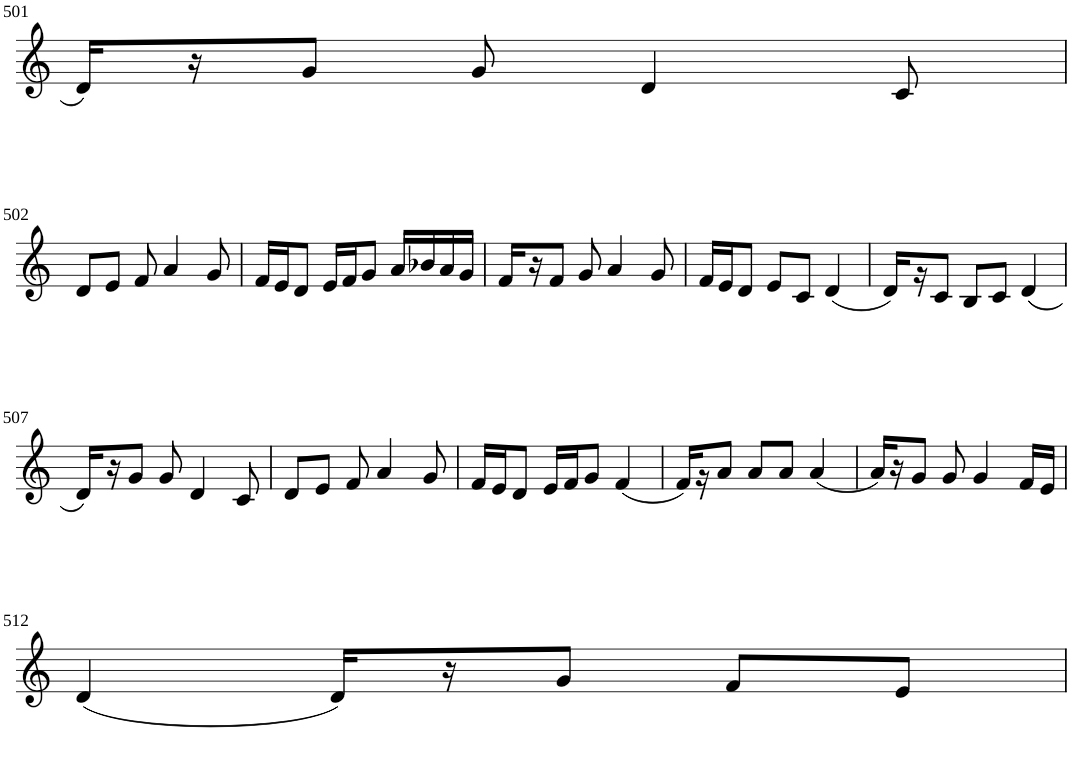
**kern
*part1
*staff1
*I"Violin
!!LO:PB:g=z
*clefG2
*k[]
*M3/4
=501
16d/LL
16r
8g/J
8g/
4d/
8c/
!!LO:LB:g=z
=502
8d/L
8e/J
8f/
4a/
8g/
=503
16f/LL
16e/J
8d/J
16e/LL
16f/J
8g/J
16a/LL
16b-X/
16a/
16g/JJ
=504
16f/LL
16r
8f/J
8g/
4a/
8g/
=505
16f/LL
16e/J
8d/J
8e/L
8c/J
(4d/
=506
16d/LL)
16r
8c/J
8B/L
8c/J
(4d/
!!LO:LB:g=z
=507
16d/LL)
16r
8g/J
8g/
4d/
8c/
=508
8d/L
8e/J
8f/
4a/
8g/
=509
16f/LL
16e/J
8d/J
16e/LL
16f/J
8g/J
(4f/
=510
16f/LL)
16r
8a/J
8a/L
8a/J
(4a/
=511
16a/LL)
16r
8g/J
8g/
4g/
16f/LL
16e/JJ
!!LO:LB:g=z
=512
(4d/
16d/LL)
16r
8g/J
8f/L
8e/J
=
*-
